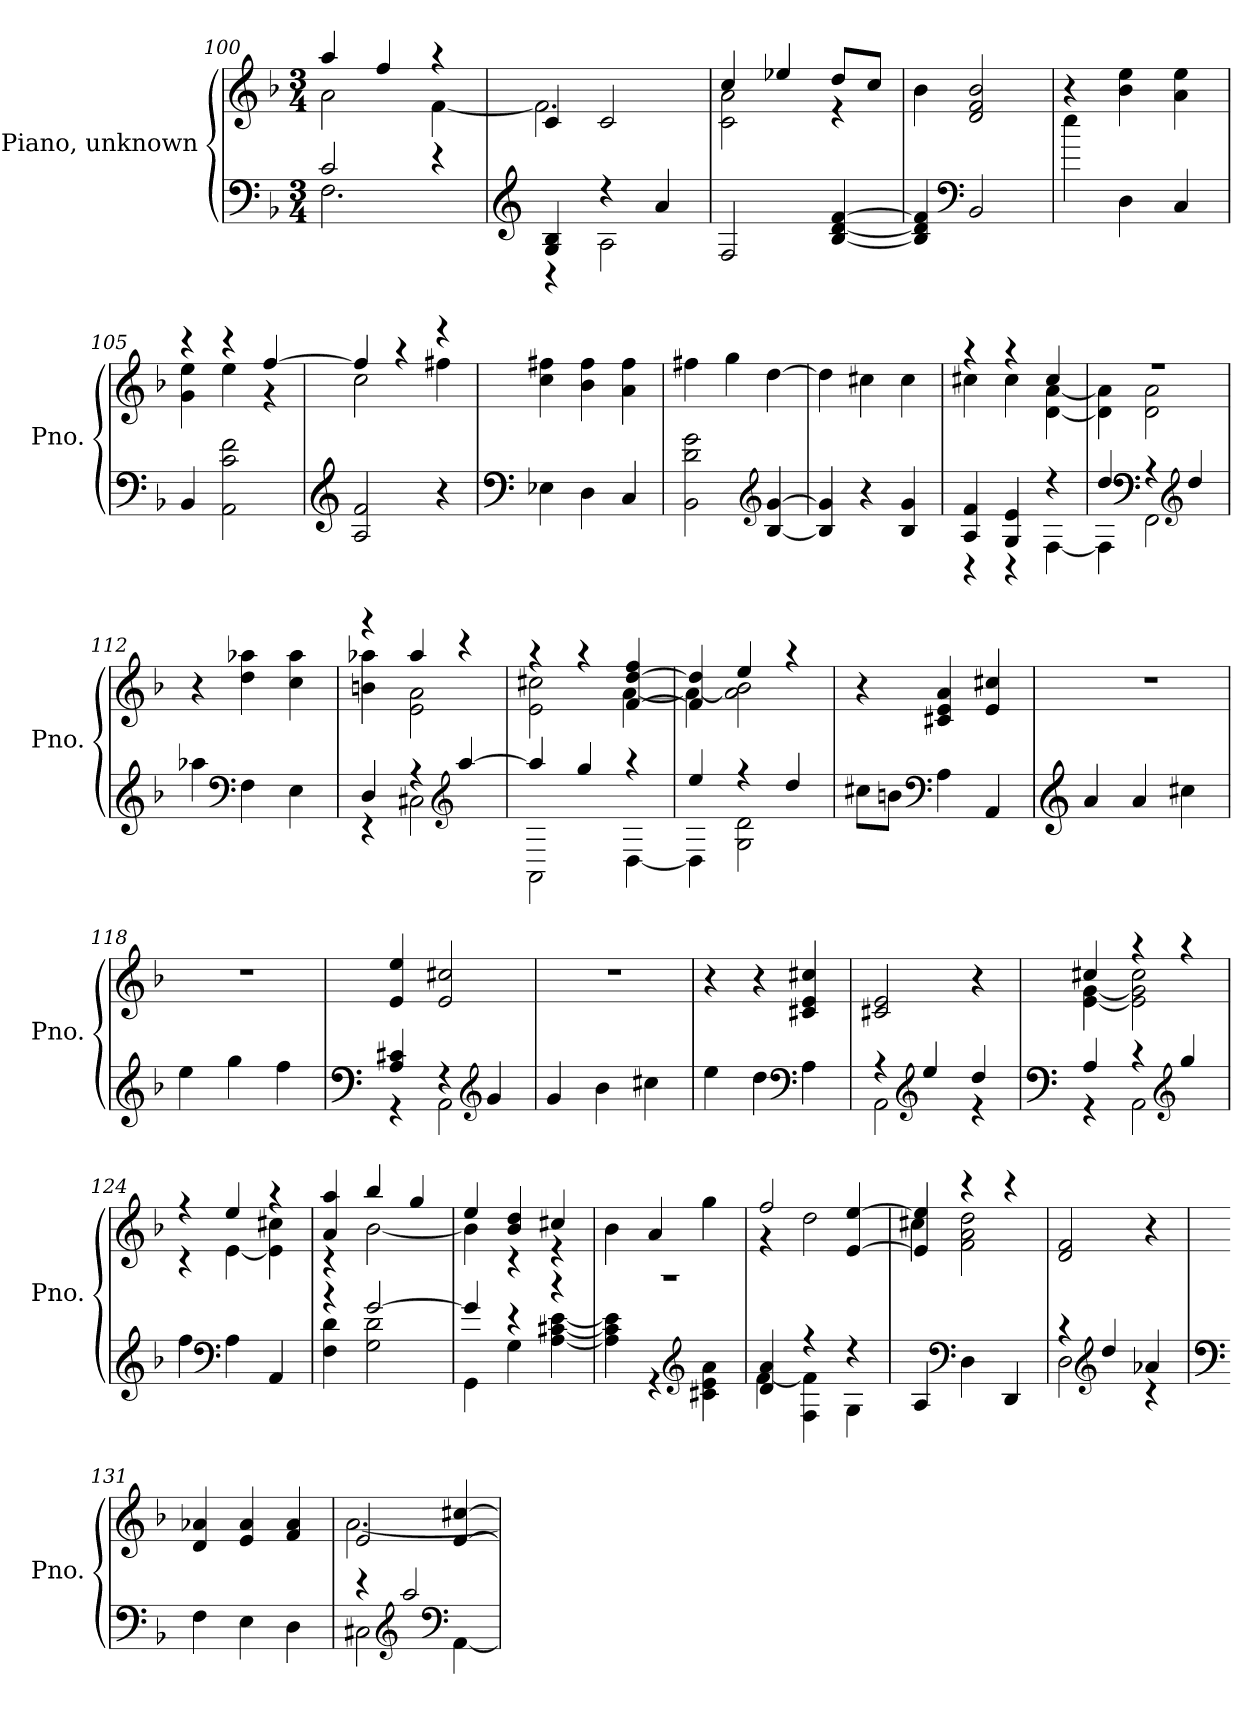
**kern	**kern
*part1	*part1
*staff2	*staff1
*I"Piano, unknown	*
*I'Pno.	*
*clefF4	*clefG2
*k[b-]	*k[b-]
*M3/4	*M3/4
=100	=100
*^	*^
2c/	2.F\	4aa/	2a\
.	.	4ff/	.
4r	.	4r	[4f\
=101	=101	=101	=101
*clefG2	*	*	*
4G/ 4B-/	4r	4c/	2.f\]
4r	2A\	2c/	.
4a/	.	.	.
*v	*v	*	*
!!LO:LB:g=z	!!
=102	=102	=102
2F/	4cc/	2c\ 2a\
.	4ee-X/	.
[4B-/ [4d/ [4f/	8dd/L	4r
.	8cc/J	.
*	*v	*v
=103	=103
4B-/] 4d/] 4f/]	4b-\
*clefF4	*
2BB-/	2d/ 2f/ 2b-/
=104	=104
4ee\	4r
4D\	4b-\ 4ee\
4C/	4a\ 4ee\
=105	=105
*	*^
4BB-/	4r	4g\ 4ee\
2AA\ 2c\ 2f\	4r	4ee\
.	[4ff/	4r
=106	=106	=106
*clefG2	*	*
2A/ 2f/	4ff/]	2cc\
.	4r	.
4r	4r	4ff#X\
*	*v	*v
=107	=107
*clefF4	*
4E-X\	4cc\ 4ff#X\
4D\	4b-\ 4ff#\
4C/	4a\ 4ff#\
=108	=108
2BB-\ 2d\ 2g\	4ff#X\
.	4gg\
*clefG2	*
[4B-/ [4g/	[4dd\
=109	=109
4B-/] 4g/]	4dd\]
4r	4cc#X\
4B-/ 4g/	4cc#\
!!LO:LB:g=z
=110	=110
*^	*^
4A/ 4f/	4r	4r	4cc#X\
4G/ 4e/	4r	4r	4cc#\
4r	[4F\	4cc#/	[4d\ [4a\
=111	=111	=111	=111
4dd/	4F\]	2.r	4d\] 4a\]
*clefF4	*	*	*
4r	2FF\	.	2d\ 2a\
*clefG2	*	*	*
4dd/	.	.	.
*v	*v	*	*
*	*v	*v
=112	=112
4aa-X\	4r
*clefF4	*
4F\	4dd\ 4aa-X\
4E\	4cc\ 4aa-\
=113	=113
*^	*^
4D/	4r	4r	4bn\ 4aa-X\
4r	2C#X\	4aa-/	2e\ 2a\
*clefG2	*	*	*
[4aa/	.	4r	.
=114	=114	=114	=114
4aa/]	2AA\	4r	2e\ 2cc#X\
4gg/	.	4r	.
4r	[4D\	[4f/ [4dd/ 4ff/	[4a\
=115	=115	=115	=115
4ee/	4D\]	4f/] 4dd/]	4a\_
4r	2G\ 2d\	4ee/	2a\] 2b-\
4dd/	.	4r	.
*v	*v	*	*
*	*v	*v
=116	=116
8cc#X\L	4r
8bn\J	.
*clefF4	*
4A\	4c#X/ 4e/ 4a/
4AA/	4e/ 4cc#X/
!!LO:LB:g=z
=117	=117
*clefG2	*
4a/	2.r
4a/	.
4cc#X\	.
=118	=118
4ee\	2.r
4gg\	.
4ff\	.
=119	=119
*clefF4	*
*^	*
4A/ 4c#X/	4r	4e/ 4ee/
4r	2AA\	2e/ 2cc#X/
*clefG2	*	*
4g/	.	.
*v	*v	*
=120	=120
4g/	2.r
4b-\	.
4cc#X\	.
=121	=121
4ee\	4r
4dd\	4r
*clefF4	*
4A\	4c#X/ 4e/ 4cc#X/
=122	=122
*^	*
4r	2AA\	2c#X/ 2e/
*clefG2	*	*
4ee/	.	.
4dd/	4r	4r
=123	=123	=123
*clefF4	*	*
*	*	*^
4A/	4r	4cc#X/	[4e\ [4g\
4r	2AA\	4r	2e\] 2g\] 2cc#\
*clefG2	*	*	*
4gg/	.	4r	.
*v	*v	*	*
!!LO:PB:g=z	!!
=124	=124	=124
4ff\	4r	4r
*clefF4	*	*
4A\	4ee/	[4e\
4AA/	4r	4e\] 4cc#X\
=125	=125	=125
*^	*	*
4r	4F\ 4d\	4a/ 4aa/	4r
[2g/	2G\ 2d\	4bb-/	[2b-\
.	.	4gg/	.
=126	=126	=126	=126
4g/]	4GG\	4ee/	4b-\]
4r	4G\	4b-/ 4dd/	4r
4r	[4A\ [4c#X\ [4e\	4cc#X/	4r
*	*	*v	*v
=127	=127	=127
2.r	4A\] 4c#\] 4e\]	4b-\
.	4r	4a/
*clefG2	*	*
.	4c#X\ 4e\ 4a\	4gg\
=128	=128	=128
*	*	*^
4d/ 4a/	[4f\	2ff/	4r
4r	4F\ 4f\]	.	2dd\
4r	4G\	[4e/ [4ee/	.
*v	*v	*	*
=129	=129	=129
4A/	4e/] 4ee/]	4cc#X\
*clefF4	*	*
4D\	4r	2f\ 2a\ 2dd\
4DD/	4r	.
*	*v	*v
=130	=130
*^	*
4r	2D\	2d/ 2f/
*clefG2	*	*
4dd/	.	.
4a-X/	4r	4r
*v	*v	*
!!LO:LB:g=z
=131	=131
*clefF4	*
4F\	4d/ 4a-X/
4E\	4e/ 4a-/
4D\	4f/ 4a-/
=132	=132
*^	*^
4r	2C#X\	2e/	[2.a\
*clefG2	*	*	*
2aa/	.	.	.
*clefF4	*	*	*
.	[4AA\	[4e/ [4cc#X/	.
*v	*v	*	*
*	*v	*v
=	=
*-	*-
